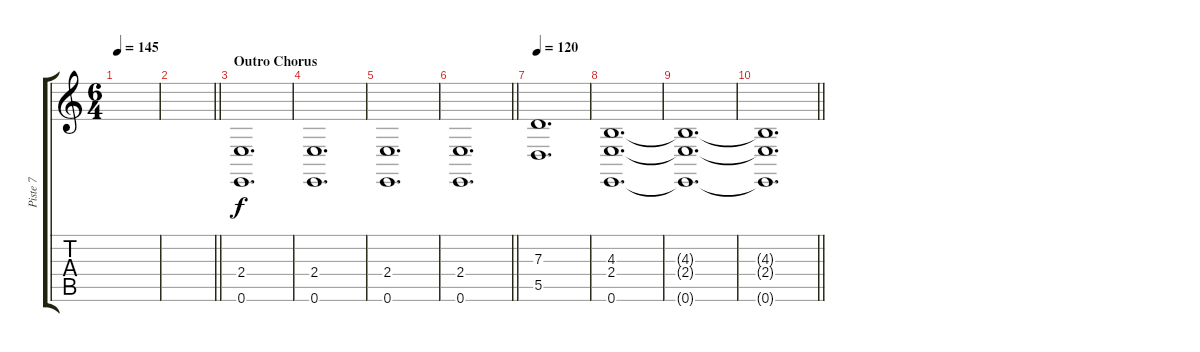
\track ("Piste 7" "Piste 7") {instrument synthstrings2}
\staff {score tabs}
\tuning (E4 B3 G3 D3 A2 E2) {hide}
\ts (6 4)
\tempo 145
\clef g2
\ks c
|
\barLineRight lightlight
|
\section ("" "Outro Chorus")
(2.4 0.6).1{d} |
(2.4 0.6).1{d} |
(2.4 0.6).1{d} |
\barLineRight lightlight
(2.4 0.6).1{d} |
\tempo 120
(7.3 5.5).1{d} |
(4.3 2.4 0.6).1{d} |
(4.3{t} 2.4{t} 0.6{t}).1{d} |
\barLineRight lightlight
(4.3{t} 2.4{t} 0.6{t}).1{d}
